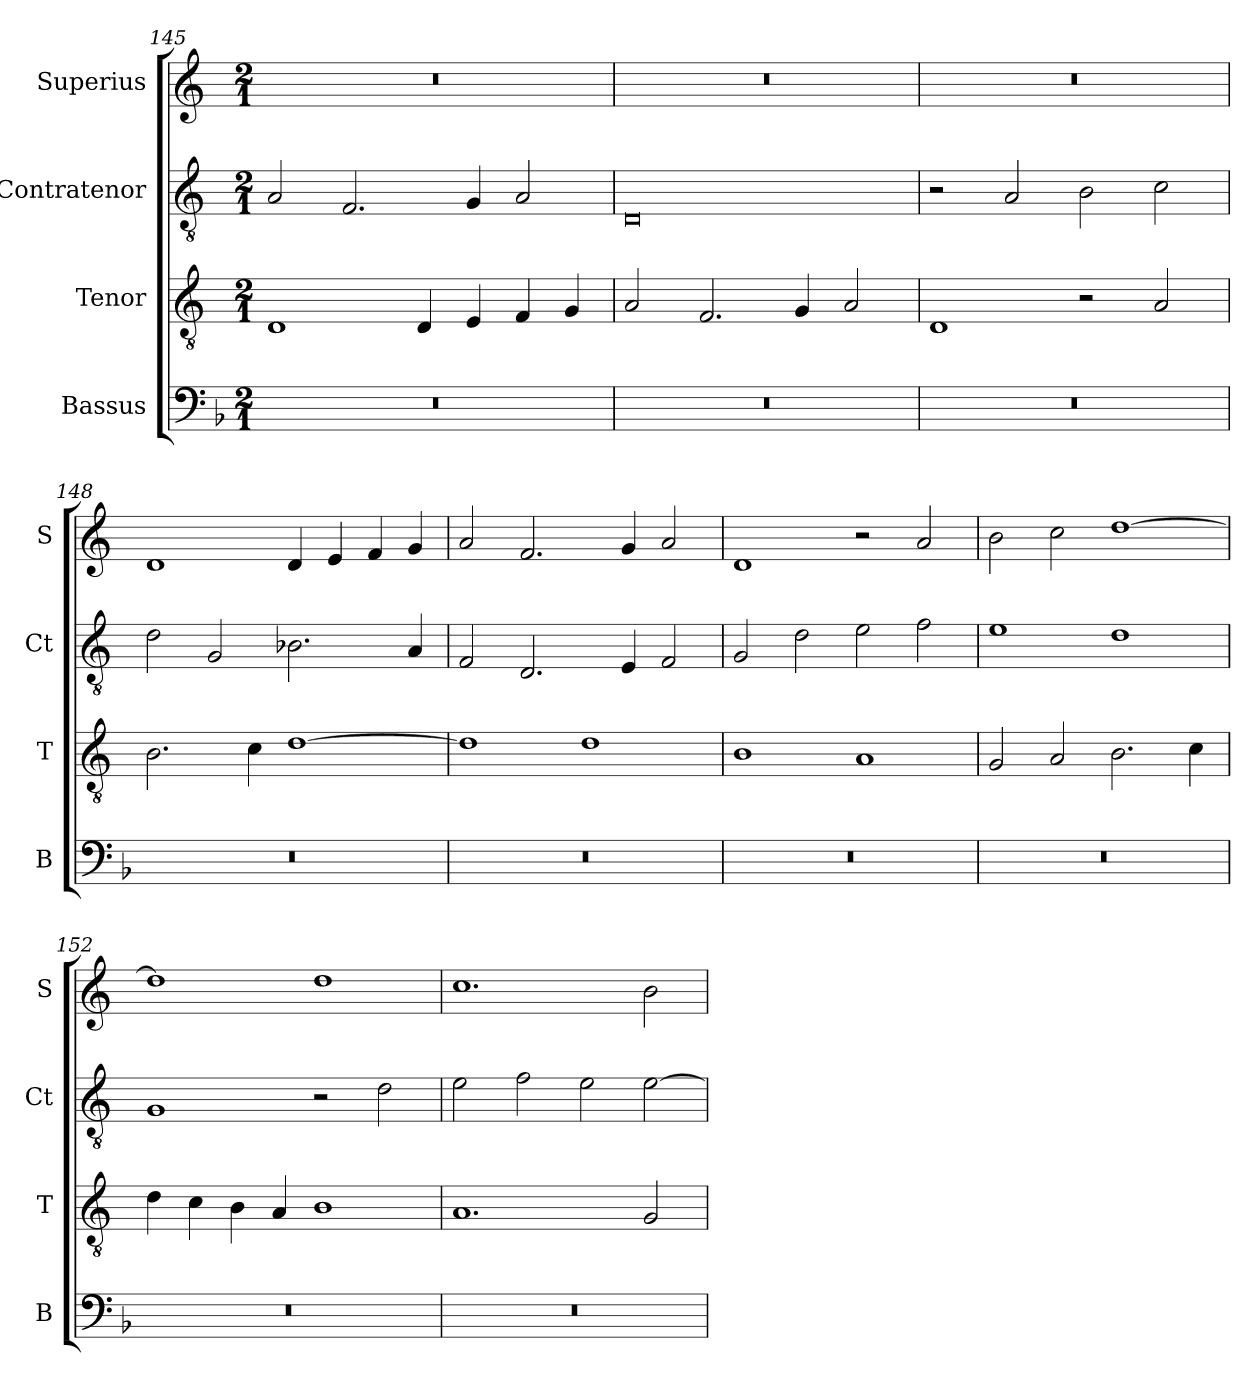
**kern	**kern	**kern	**kern
*part4	*part3	*part2	*part1
*staff4	*staff3	*staff2	*staff1
*I"Bassus	*I"Tenor	*I"Contratenor	*I"Superius
*I'B	*I'T	*I'Ct	*I'S
*clefF4	*clefGv2	*clefGv2	*clefG2
*k[b-]	*k[]	*k[]	*k[]
*M2/1	*M2/1	*M2/1	*M2/1
=145	=145	=145	=145
0r	1D	2A/	0r
.	.	2.F/	.
.	4D/	.	.
.	4E/	4G/	.
.	4F/	2A/	.
.	4G/	.	.
=146	=146	=146	=146
0r	2A/	0D	0r
.	2.F/	.	.
.	4G/	.	.
.	2A/	.	.
=147	=147	=147	=147
0r	1D	2r	0r
.	.	2A/	.
.	2r	2B\	.
.	2A/	2c\	.
=148	=148	=148	=148
0r	2.B\	2d\	1d
.	.	2G/	.
.	4c\	.	.
.	[1d	2.B-X\	4d/
.	.	.	4e/
.	.	.	4f/
.	.	4A/	4g/
=149	=149	=149	=149
0r	1d]	2F/	2a/
.	.	2.D/	2.f/
.	1d	.	.
.	.	4E/	4g/
.	.	2F/	2a/
=150	=150	=150	=150
0r	1B	2G/	1d
.	.	2d\	.
.	1A	2e\	2r
.	.	2f\	2a/
=151	=151	=151	=151
0r	2G/	1e	2b\
.	2A/	.	2cc\
.	2.B\	1d	[1dd
.	4c\	.	.
=152	=152	=152	=152
0r	4d\	1G	1dd]
.	4c\	.	.
.	4B\	.	.
.	4A/	.	.
.	1B	2r	1dd
.	.	2d\	.
=153	=153	=153	=153
0r	1.A	2e\	1.cc
.	.	2f\	.
.	.	2e\	.
.	2G/	[2e\	2b\
=	=	=	=
*-	*-	*-	*-
